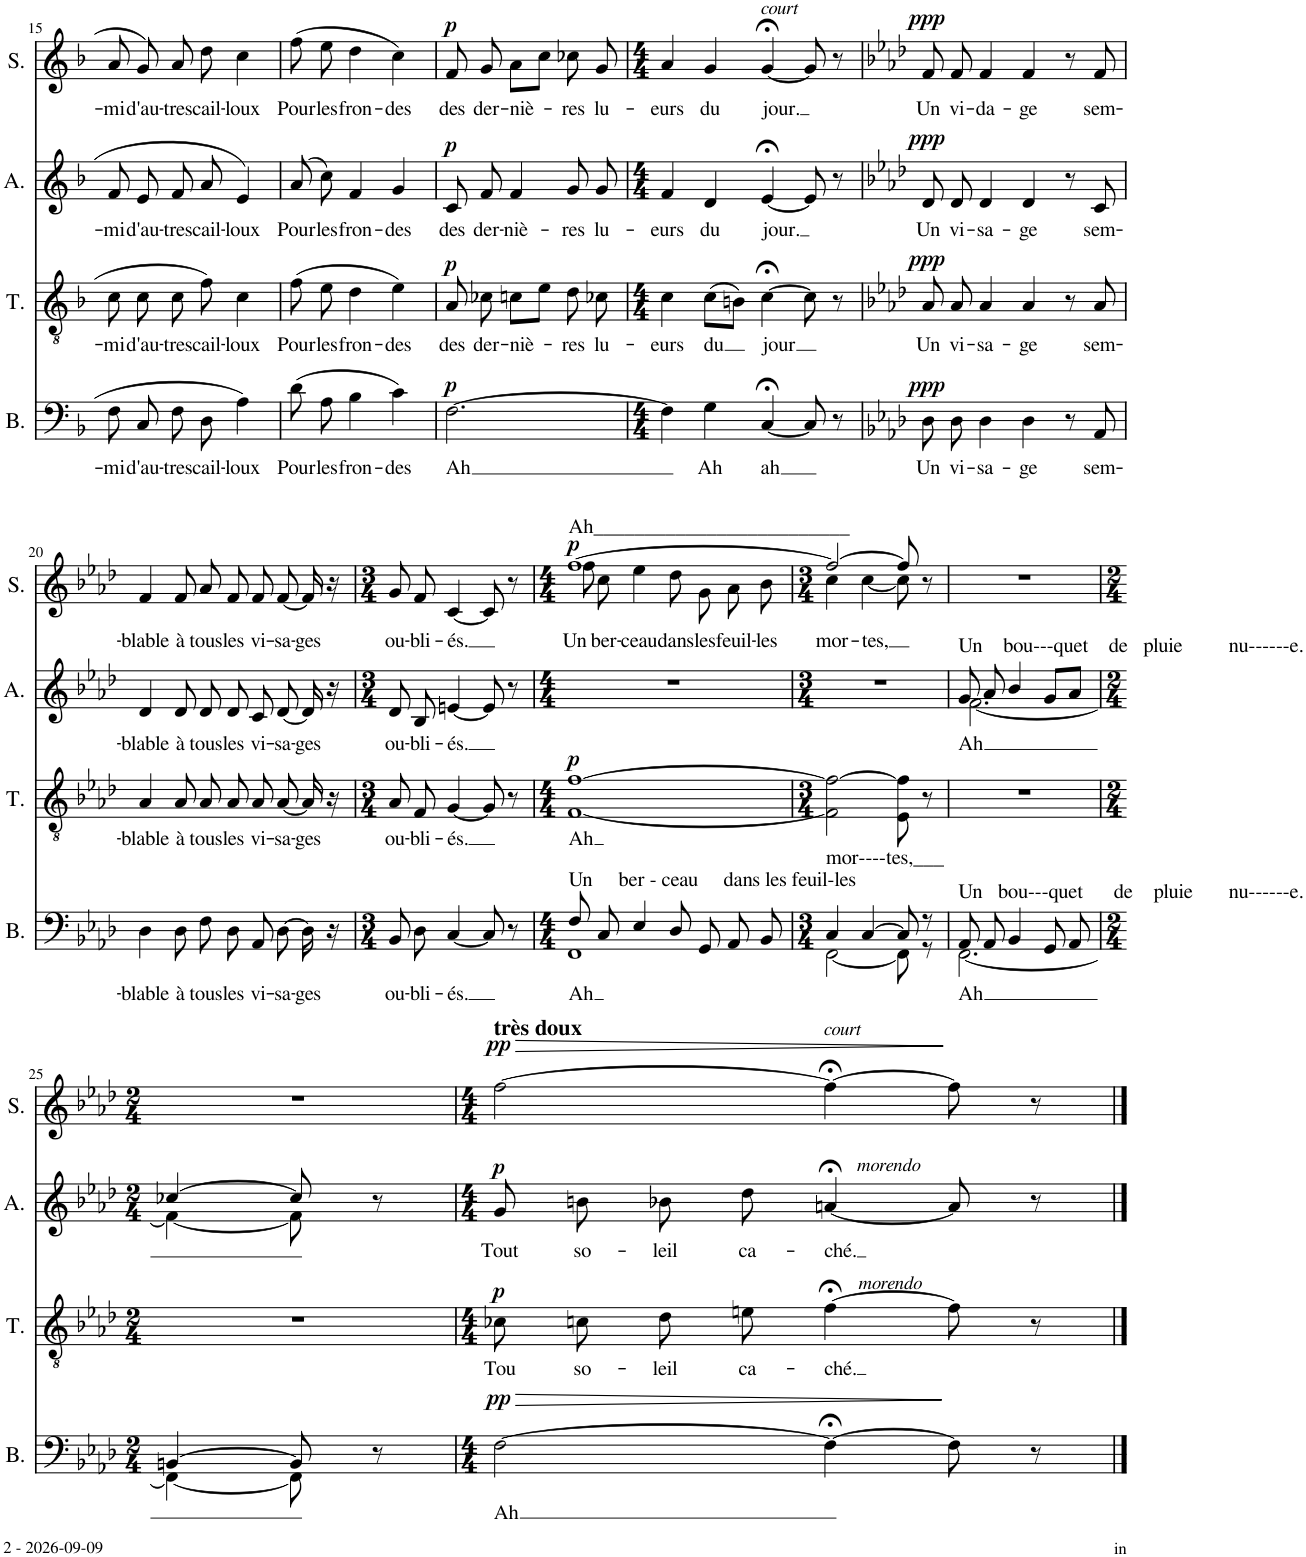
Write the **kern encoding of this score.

**kern	**text	**dynam	**kern	**text	**dynam	**kern	**text	**dynam	**kern	**text	**dynam
*part4	*part4	*part4	*part3	*part3	*part3	*part2	*part2	*part2	*part1	*part1	*part1
*staff4	*staff4	*staff4	*staff3	*staff3	*staff3	*staff2	*staff2	*staff2	*staff1	*staff1	*staff1
*I"Basse	*	*	*I"Ténor	*	*	*I"Alto	*	*	*I"Soprano	*	*
*I'B.	*	*	*I'T.	*	*	*I'A.	*	*	*I'S.	*	*
!!LO:PB:g=z
*clefF4	*	*	*clefGv2	*	*	*clefG2	*	*	*clefG2	*	*
*k[b-]	*	*	*k[b-]	*	*	*k[b-]	*	*	*k[b-]	*	*
*M3/4	*	*	*M3/4	*	*	*M3/4	*	*	*M3/4	*	*
=15	=15	=15	=15	=15	=15	=15	=15	=15	=15	=15	=15
!	!LO:LY:b	!	!	!LO:LY:b	!	!	!LO:LY:b	!	!	!LO:LY:b	!
8F\L	-mi	.	8c\	-mi	.	8f/	-mi	.	8a/	-mi	.
!	!LO:LY:b	!	!	!LO:LY:b	!	!	!LO:LY:b	!	!	!LO:LY:b	!
8C\J	d'au-	.	8c\	d'au-	.	8e/	d'au-	.	8g/	d'au-	.
!	!LO:LY:b	!	!	!LO:LY:b	!	!	!LO:LY:b	!	!	!LO:LY:b	!
8F\L	-tres	.	8c\	-tres	.	8f/	-tres	.	8a/	-tres	.
!	!LO:LY:b	!	!	!LO:LY:b	!	!	!LO:LY:b	!	!	!LO:LY:b	!
8D\J	cail-	.	8f\	cail-	.	8a/	cail-	.	8dd\	cail-	.
!	!LO:LY:b	!	!	!LO:LY:b	!	!	!LO:LY:b	!	!	!LO:LY:b	!
4A\	-loux	.	4c\	-loux	.	4e/	-loux	.	4cc\	-loux	.
=16	=16	=16	=16	=16	=16	=16	=16	=16	=16	=16	=16
!	!LO:LY:b	!	!	!LO:LY:b	!	!	!LO:LY:b	!	!	!LO:LY:b	!
(8d\L	Pour	.	(8f\	Pour	.	(8a/	Pour	.	(8ff\	Pour	.
!	!LO:LY:b	!	!	!LO:LY:b	!	!	!LO:LY:b	!	!	!LO:LY:b	!
8A\J	les	.	8e\	les	.	8cc\)	les	.	8ee\	les	.
!	!LO:LY:b	!	!	!LO:LY:b	!	!	!LO:LY:b	!	!	!LO:LY:b	!
4B-\	fron-	.	4d\	fron-	.	4f/	fron-	.	4dd\	fron-	.
!	!LO:LY:b	!	!	!LO:LY:b	!	!	!LO:LY:b	!	!	!LO:LY:b	!
4c\)	-des	.	4e\)	-des	.	4g/	-des	.	4cc\)	-des	.
=17	=17	=17	=17	=17	=17	=17	=17	=17	=17	=17	=17
!	!LO:LY:b	!LO:DY:a	!	!LO:LY:b	!LO:DY:a	!	!LO:LY:b	!LO:DY:a	!	!LO:LY:b	!LO:DY:a
[2.F\	Ah	p	8A/	des	p	8c/	des	p	8f/	des	p
!	!	!	!	!LO:LY:b	!	!	!LO:LY:b	!	!	!LO:LY:b	!
.	.	.	8c-X\	der-	.	8f/	der-	.	8g/	der-	.
!	!	!	!	!LO:LY:b	!	!	!LO:LY:b	!	!	!LO:LY:b	!
.	.	.	8cn\L	-niè-	.	4f/	-niè-	.	8a\L	-niè-	.
.	.	.	8e\J	.	.	.	.	.	8cc\J	.	.
!	!	!	!	!LO:LY:b	!	!	!LO:LY:b	!	!	!LO:LY:b	!
.	.	.	8d\	-res	.	8g/	-res	.	8cc-X\	-res	.
!	!	!	!	!LO:LY:b	!	!	!LO:LY:b	!	!	!LO:LY:b	!
.	.	.	8c-X\	lu-	.	8g/	lu-	.	8g/	lu-	.
=18	=18	=18	=18	=18	=18	=18	=18	=18	=18	=18	=18
*M4/4	*	*	*M4/4	*	*	*M4/4	*	*	*M4/4	*	*
!	!	!	!	!LO:LY:b	!	!	!LO:LY:b	!	!	!LO:LY:b	!
4F\]	.	.	4c\	-eurs	.	4f/	-eurs	.	4a/	-eurs	.
!	!LO:LY:b	!	!	!LO:LY:b	!	!	!LO:LY:b	!	!	!LO:LY:b	!
4G\	Ah	.	(8c\L	du	.	4d/	du	.	4g/	du	.
.	.	.	8Bn\J)	.	.	.	.	.	.	.	.
!	!	!	!	!	!	!	!	!	!LO:TX:a:i:t=court	!	!
!	!LO:LY:b	!	!	!LO:LY:b	!	!	!LO:LY:b	!	!	!LO:LY:b	!
[4C;</	ah	.	[4c;<\	jour	.	[4e;</	jour.	.	[4g;</	jour.	.
8C/]	.	.	8c\]	.	.	8e/]	.	.	8g/]	.	.
8r	.	.	8r	.	.	8r	.	.	8r	.	.
=19	=19	=19	=19	=19	=19	=19	=19	=19	=19	=19	=19
*k[b-e-a-d-]	*	*	*k[b-e-a-d-]	*	*	*k[b-e-a-d-]	*	*	*k[b-e-a-d-]	*	*
!	!LO:LY:b	!LO:DY:a	!	!LO:LY:b	!LO:DY:a	!	!LO:LY:b	!LO:DY:a	!	!LO:LY:b	!LO:DY:a
8D-\L	Un	ppp	8A-/	Un	ppp	8d-/	Un	ppp	8f/	Un	ppp
!	!LO:LY:b	!	!	!LO:LY:b	!	!	!LO:LY:b	!	!	!LO:LY:b	!
8D-\J	vi-	.	8A-/	vi-	.	8d-/	vi-	.	8f/	vi-	.
!	!LO:LY:b	!	!	!LO:LY:b	!	!	!LO:LY:b	!	!	!LO:LY:b	!
4D-\	-sa-	.	4A-/	-sa-	.	4d-/	-sa-	.	4f/	-da-	.
!	!LO:LY:b	!	!	!LO:LY:b	!	!	!LO:LY:b	!	!	!LO:LY:b	!
4D-\	-ge	.	4A-/	-ge	.	4d-/	-ge	.	4f/	-ge	.
8r	.	.	8r	.	.	8r	.	.	8r	.	.
!	!LO:LY:b	!	!	!LO:LY:b	!	!	!LO:LY:b	!	!	!LO:LY:b	!
8AA-/	sem-	.	8A-/	sem-	.	8c/	sem-	.	8f/	sem-	.
!!LO:LB:g=z
=20	=20	=20	=20	=20	=20	=20	=20	=20	=20	=20	=20
!	!LO:LY:b	!	!	!LO:LY:b	!	!	!LO:LY:b	!	!	!LO:LY:b	!
4D-\	-blable	.	4A-/	-blable	.	4d-/	-blable	.	4f/	-blable	.
!	!LO:LY:b	!	!	!LO:LY:b	!	!	!LO:LY:b	!	!	!LO:LY:b	!
8D-\L	à	.	8A-/	à	.	8d-/	à	.	8f/	à	.
!	!LO:LY:b	!	!	!LO:LY:b	!	!	!LO:LY:b	!	!	!LO:LY:b	!
8F\J	tous	.	8A-/	tous	.	8d-/	tous	.	8a-/	tous	.
!	!LO:LY:b	!	!	!LO:LY:b	!	!	!LO:LY:b	!	!	!LO:LY:b	!
8D-/L	les	.	8A-/	les	.	8d-/	les	.	8f/	les	.
!	!LO:LY:b	!	!	!LO:LY:b	!	!	!LO:LY:b	!	!	!LO:LY:b	!
8AA-/J	vi-	.	8A-/	vi-	.	8c/	vi-	.	8f/	vi-	.
!	!LO:LY:b	!	!	!LO:LY:b	!	!	!LO:LY:b	!	!	!LO:LY:b	!
[8D-\L	-sa-	.	[8A-/	-sa-	.	[8d-/	-sa-	.	[8f/	-sa-	.
!	!LO:LY:b	!	!	!LO:LY:b	!	!	!LO:LY:b	!	!	!LO:LY:b	!
16D-\Jk]	-ges	.	16A-/]	-ges	.	16d-/]	-ges	.	16f/]	-ges	.
16r	.	.	16r	.	.	16r	.	.	16r	.	.
=21	=21	=21	=21	=21	=21	=21	=21	=21	=21	=21	=21
*M3/4	*	*	*M3/4	*	*	*M3/4	*	*	*M3/4	*	*
!	!LO:LY:b	!	!	!LO:LY:b	!	!	!LO:LY:b	!	!	!LO:LY:b	!
8BB-/L	ou-	.	8A-/	ou-	.	8d-/	ou-	.	8g/	ou-	.
!	!LO:LY:b	!	!	!LO:LY:b	!	!	!LO:LY:b	!	!	!LO:LY:b	!
8D-/J	-bli-	.	8F/	-bli-	.	8B-/	-bli-	.	8f/	-bli-	.
!	!LO:LY:b	!	!	!LO:LY:b	!	!	!LO:LY:b	!	!	!LO:LY:b	!
[4C/	-és.	.	[4G/	-és.	.	[4en/	-és.	.	[4c/	-és.	.
8C/]	.	.	8G/]	.	.	8e/]	.	.	8c/]	.	.
8r	.	.	8r	.	.	8r	.	.	8r	.	.
=22	=22	=22	=22	=22	=22	=22	=22	=22	=22	=22	=22
*M4/4	*	*	*M4/4	*	*	*M4/4	*	*	*M4/4	*	*
*^	*	*	*	*	*	*	*	*	*	*	*
!	!	!	!	!	!	!	!	!	!	!LO:TX:a:t=Ah_________________________	!	!
!LO:TX:a:t=Un     ber - ceau     dans les feuil-les	!	!	!	!	!	!	!	!	!	!	!	!
!	!	!LO:LY:b	!	!	!LO:LY:b	!LO:DY:a	!	!	!	!	!LO:LY:b	!LO:DY:a
*	*	*	*	*	*	*	*	*	*	*^	*	*
8F/L	1FF	Ah	.	[1F [1f	Ah	p	1r	.	.	[1ff	8ff\	Un	p
!	!	!	!	!	!	!	!	!	!	!	!	!LO:LY:b	!
8C/J	.	.	.	.	.	.	.	.	.	.	8cc\	ber-	.
!	!	!	!	!	!	!	!	!	!	!	!	!LO:LY:b	!
4E-/	.	.	.	.	.	.	.	.	.	.	4ee-\	-ceau	.
!	!	!	!	!	!	!	!	!	!	!	!	!LO:LY:b	!
8D-/L	.	.	.	.	.	.	.	.	.	.	8dd-\	dans	.
!	!	!	!	!	!	!	!	!	!	!	!	!LO:LY:b	!
8GG/J	.	.	.	.	.	.	.	.	.	.	8g\	les	.
!	!	!	!	!	!	!	!	!	!	!	!	!LO:LY:b	!
8AA-/L	.	.	.	.	.	.	.	.	.	.	8a-\	feuil-	.
!	!	!	!	!	!	!	!	!	!	!	!	!LO:LY:b	!
8BB-/J	.	.	.	.	.	.	.	.	.	.	8b-\	-les	.
=23	=23	=23	=23	=23	=23	=23	=23	=23	=23	=23	=23	=23	=23
*M3/4	*	*	*	*M3/4	*	*	*M3/4	*	*	*M3/4	*	*	*
!LO:TX:a:t=mor----tes,___	!	!	!	!	!	!	!	!	!	!	!	!	!
!	!	!	!	!	!	!	!	!	!	!	!	!LO:LY:b	!
4C/	[2FF\	.	.	2F\] 2f\_	.	.	2.r	.	.	2ff/_	4cc\	mor-	.
!	!	!	!	!	!	!	!	!	!	!	!	!LO:LY:b	!
[4C/	.	.	.	.	.	.	.	.	.	.	[4cc\	-tes,	.
8C/]	8FF\]	.	.	8E-\ 8f\]	.	.	.	.	.	8ff/]	8cc\]	.	.
8r	8r	.	.	8r	.	.	.	.	.	8r	8ryy	.	.
=24	=24	=24	=24	=24	=24	=24	=24	=24	=24	=24	=24	=24	=24
!	!	!	!	!	!	!	!LO:TX:a:t=Un    bou---quet    de   pluie         nu------e.	!	!	!	!	!	!
!LO:TX:a:t=Un   bou---quet      de    pluie       nu------e.	!	!	!	!	!	!	!	!	!	!	!	!	!
!	!	!LO:LY:b	!	!	!	!	!	!LO:LY:b	!	!	!	!	!
*	*	*	*	*	*	*	*^	*	*	*v	*v	*	*
8AA-/L	[2.FF\	Ah	.	2.r	.	.	8g/	[2.f\	Ah	.	2.r	.	.
8AA-/J	.	.	.	.	.	.	8a-/	.	.	.	.	.	.
4BB-/	.	.	.	.	.	.	4b-/	.	.	.	.	.	.
8GG/L	.	.	.	.	.	.	8g/L	.	.	.	.	.	.
8AA-/J	.	.	.	.	.	.	8a-/J	.	.	.	.	.	.
!!LO:LB:g=z
=25	=25	=25	=25	=25	=25	=25	=25	=25	=25	=25	=25	=25	=25
*M2/4	*	*	*	*M2/4	*	*	*M2/4	*	*	*	*M2/4	*	*
[4BBn/	4FF\_	.	.	2r	.	.	[4cc-X/	4f\_	.	.	2r	.	.
8BB/]	8FF\]	.	.	.	.	.	8cc-/]	8f\]	.	.	.	.	.
8r	8ryy	.	.	.	.	.	8r	8ryy	.	.	.	.	.
*v	*v	*	*	*	*	*	*v	*v	*	*	*	*	*
=26	=26	=26	=26	=26	=26	=26	=26	=26	=26	=26	=26
*M4/4	*	*	*M4/4	*	*	*M4/4	*	*	*M4/4	*	*
*^	*	*	*	*	*	*^	*	*	*	*	*
!	!	!	!	!	!	!	!	!	!	!	!LO:TX:a:B:t=très doux	!	!
!	!	!LO:LY:b	!LO:HP:b	!	!LO:LY:b	!	!	!	!LO:LY:b	!	!	!	!LO:HP:b
!	!	!	!LO:DY:n=1:a	!	!	!LO:DY:a	!	!	!	!LO:DY:a	!	!	!LO:DY:n=1:a
*v	*v	*	*	*	*	*	*v	*v	*	*	*	*	*
[2F\	Ah	> pp	8c-X\	Tou	p	8g/	Tout	p	[2ff\	.	> pp
!	!	!	!	!LO:LY:b	!	!	!LO:LY:b	!	!	!	!
.	.	.	8cn\	so-	.	8bn\	so-	.	.	.	.
!	!	!	!	!LO:LY:b	!	!	!LO:LY:b	!	!	!	!
.	.	.	8d-\	-leil	.	8b-X\	-leil	.	.	.	.
!	!	!	!	!LO:LY:b	!	!	!LO:LY:b	!	!	!	!
.	.	.	8en\	ca-	.	8dd-\	ca-	.	.	.	.
!	!	!	!	!	!	!	!	!	!LO:TX:a:i:t=court	!	!
!	!	!	!	!	!	!LO:TX:a:i:t=morendo	!	!	!	!	!
!	!	!	!LO:TX:a:i:t=morendo	!	!	!	!	!	!	!	!
!	!	!	!	!LO:LY:b	!	!	!LO:LY:b	!	!	!	!
4F;<\_	.	.	[4f;<\	-ché.	.	[4an;</	-ché.	.	4ff;<\_	.	.
8F\]	.	.	8f\]	.	.	8a/]	.	.	8ff\]	.	.
8r	.	.	8r	.	.	8r	.	.	8r	.	.
.	.	]	.	.	.	.	.	.	.	.	]
==	==	==	==	==	==	==	==	==	==	==	==
*-	*-	*-	*-	*-	*-	*-	*-	*-	*-	*-	*-
